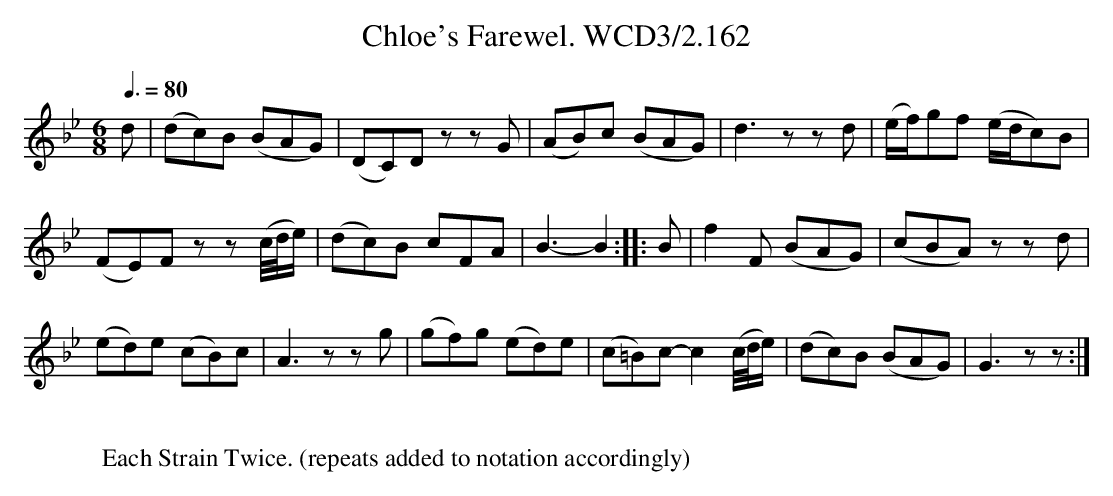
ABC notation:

X:1
T:Chloe's Farewel. WCD3/2.162
M:6/8
L:1/8
Q:3/8=80
K:Gm
d|(dc)B (BAG)|(DC)D zzG|(AB)c (BAG)|d3 zzd|(e/f/)gf (e/d/c)B|
(FE)F zz(c//d//e/)|(dc)B cFA|B3-B2::B|f2F (BAG)|(cBA) zzd|
(ed)e (cB)c|A3 zzg|(gf)g (ed)e|\
(c=B)c- c2 (c//d//e/)|(dc)B (BAG)|G3 zz:|
W:
W:Each Strain Twice. (repeats added to notation accordingly)
